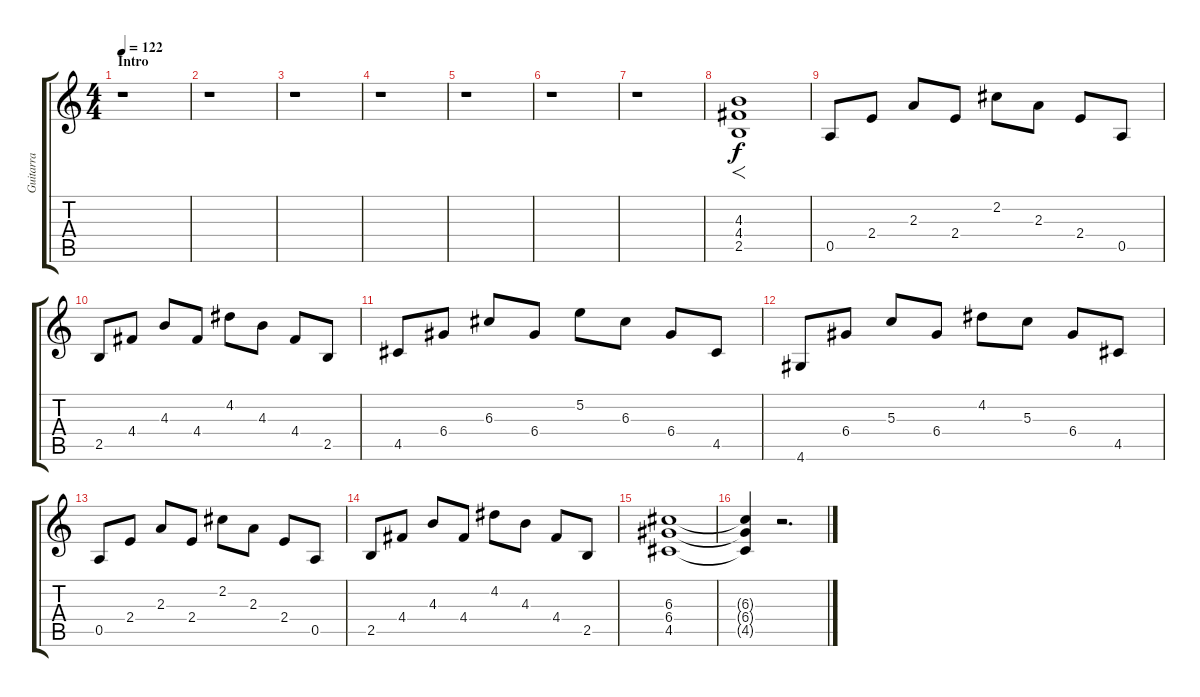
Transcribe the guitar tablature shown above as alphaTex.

\track ("Guitarra" "Guitarra") {instrument distortionguitar}
\staff {score tabs}
\tuning (E4 B3 G3 D3 A2 E2) {hide}
\ts (4 4)
\section ("" "Intro")
\tempo 122
\clef g2
\ks c
r.1{dy f instrument distortionguitar} |
r.1 |
r.1 |
r.1 |
r.1 |
r.1 |
r.1 |
(4.3 4.4 2.5).1{f} |
0.5.8 2.4.8 2.3.8 2.4.8 2.2.8 2.3.8 2.4.8 0.5.8 |
2.5.8 4.4.8 4.3.8 4.4.8 4.2.8 4.3.8 4.4.8 2.5.8 |
4.5.8 6.4.8 6.3.8 6.4.8 5.2.8 6.3.8 6.4.8 4.5.8 |
4.6.8 6.4.8 5.3.8 6.4.8 4.2.8 5.3.8 6.4.8 4.5.8 |
0.5.8 2.4.8 2.3.8 2.4.8 2.2.8 2.3.8 2.4.8 0.5.8 |
2.5.8 4.4.8 4.3.8 4.4.8 4.2.8 4.3.8 4.4.8 2.5.8 |
(6.3 6.4 4.5).1 |
(6.3{t} 6.4{t} 4.5{t}).4 r.2{d}
